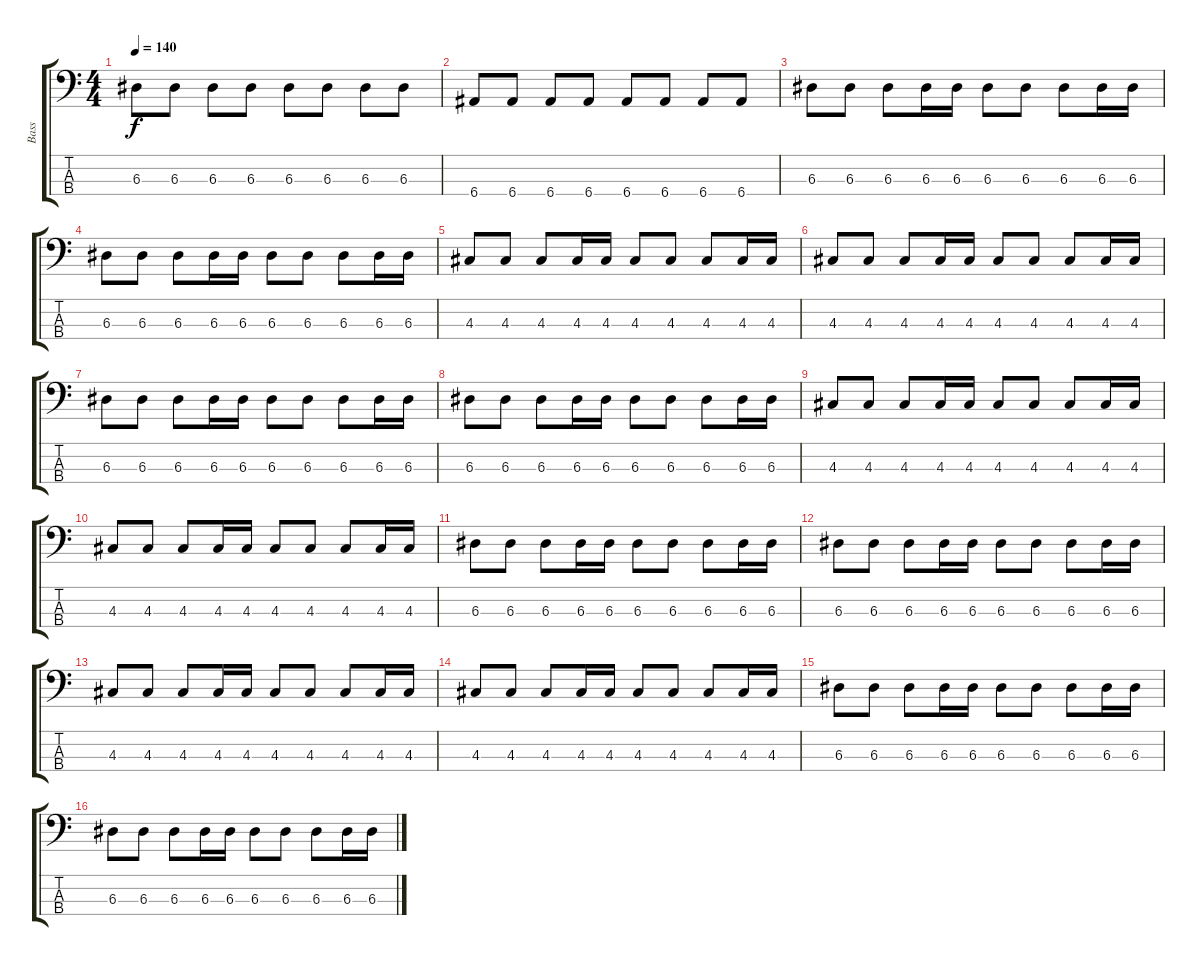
\track ("Bass" "Bass") {instrument electricbassfinger}
\staff {score tabs}
\tuning (G2 D2 A1 E1) {hide}
\ts (4 4)
\tempo 140
\clef f4
\ks c
6.3.8{dy f} 6.3.8 6.3.8 6.3.8 6.3.8 6.3.8 6.3.8 6.3.8 |
6.4.8 6.4.8 6.4.8 6.4.8 6.4.8 6.4.8 6.4.8 6.4.8 |
6.3.8{volume 11} 6.3.8 6.3.8 6.3.16 6.3.16 6.3.8 6.3.8 6.3.8 6.3.16 6.3.16 |
6.3.8 6.3.8 6.3.8 6.3.16 6.3.16 6.3.8 6.3.8 6.3.8 6.3.16 6.3.16 |
4.3.8 4.3.8 4.3.8 4.3.16 4.3.16 4.3.8 4.3.8 4.3.8 4.3.16 4.3.16 |
4.3.8 4.3.8 4.3.8 4.3.16 4.3.16 4.3.8 4.3.8 4.3.8 4.3.16 4.3.16 |
6.3.8 6.3.8 6.3.8 6.3.16 6.3.16 6.3.8 6.3.8 6.3.8 6.3.16 6.3.16 |
6.3.8 6.3.8 6.3.8 6.3.16 6.3.16 6.3.8 6.3.8 6.3.8 6.3.16 6.3.16 |
4.3.8 4.3.8 4.3.8 4.3.16 4.3.16 4.3.8 4.3.8 4.3.8 4.3.16 4.3.16 |
4.3.8 4.3.8 4.3.8 4.3.16 4.3.16 4.3.8 4.3.8 4.3.8 4.3.16 4.3.16 |
6.3.8{volume 11} 6.3.8 6.3.8 6.3.16 6.3.16 6.3.8 6.3.8 6.3.8 6.3.16 6.3.16 |
6.3.8 6.3.8 6.3.8 6.3.16 6.3.16 6.3.8 6.3.8 6.3.8 6.3.16 6.3.16 |
4.3.8 4.3.8 4.3.8 4.3.16 4.3.16 4.3.8 4.3.8 4.3.8 4.3.16 4.3.16 |
4.3.8 4.3.8 4.3.8 4.3.16 4.3.16 4.3.8 4.3.8 4.3.8 4.3.16 4.3.16 |
6.3.8 6.3.8 6.3.8 6.3.16 6.3.16 6.3.8 6.3.8 6.3.8 6.3.16 6.3.16 |
6.3.8 6.3.8 6.3.8 6.3.16 6.3.16 6.3.8 6.3.8 6.3.8 6.3.16 6.3.16
